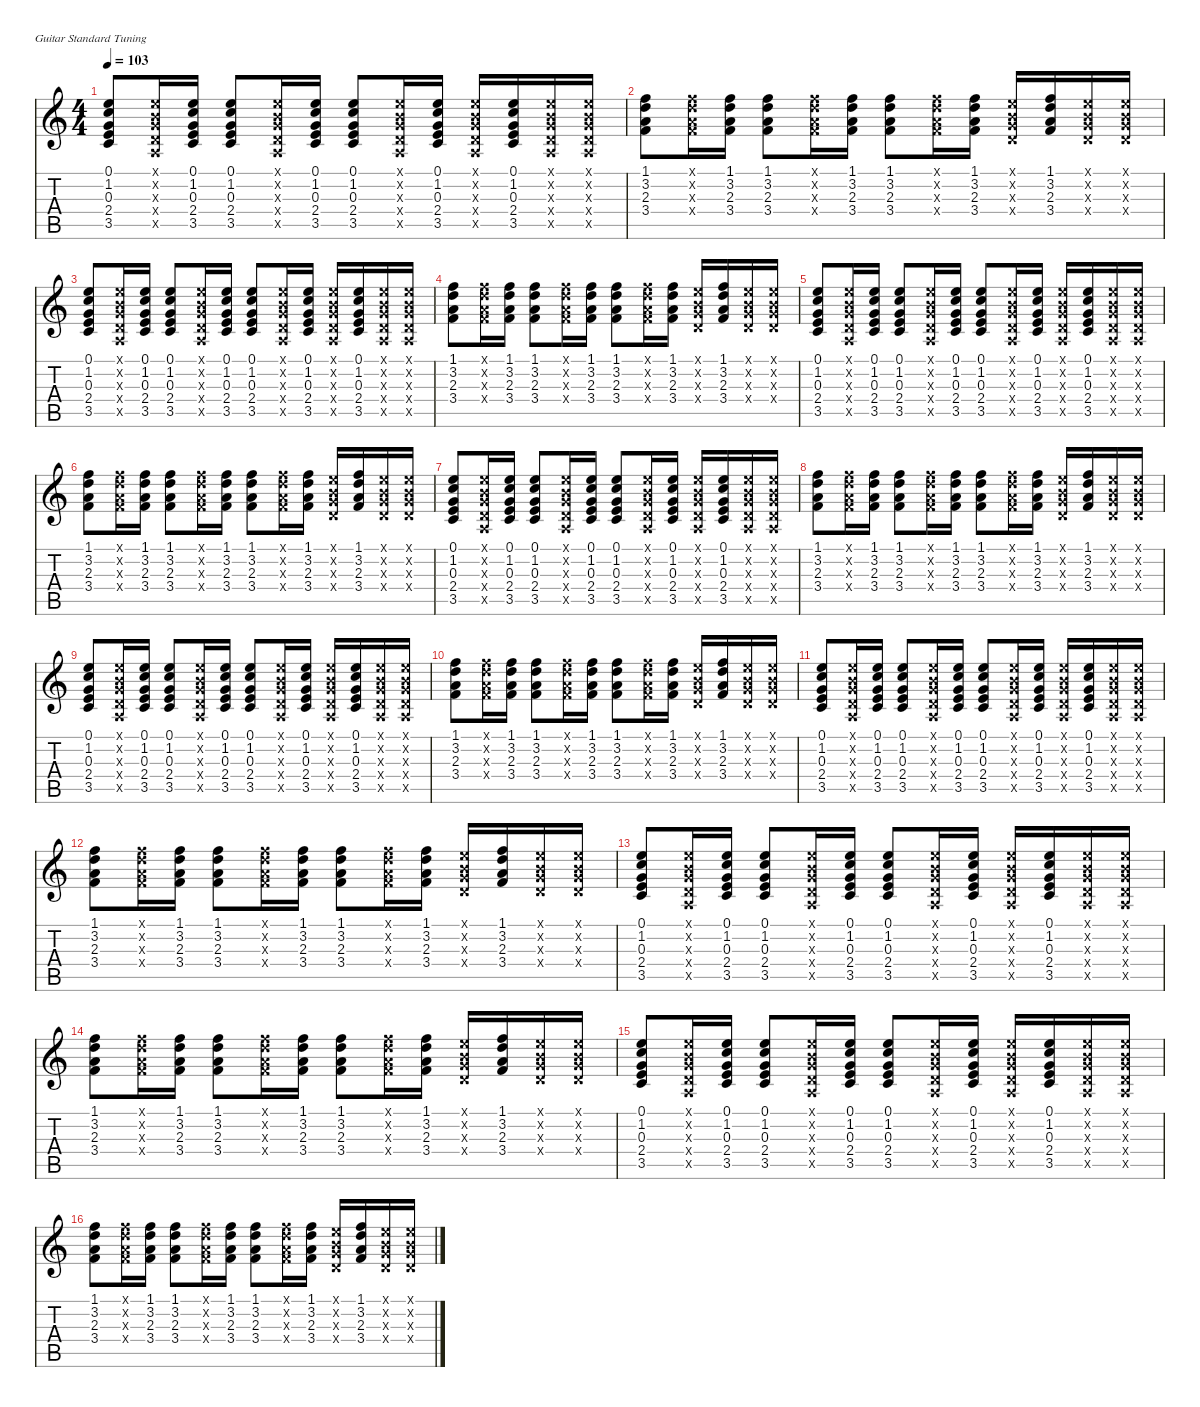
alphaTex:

\defaultSystemsLayout 4
\hideDynamics
\bracketExtendMode nobrackets
\singleTrackTrackNamePolicy hidden
\multiTrackTrackNamePolicy hidden
\otherSystemsTrackNameOrientation horizontal
\track ("Guitar 2" "s.guit.") {instrument acousticguitarsteel}
\staff {score tabs}
\tuning (E4 B3 G3 D3 A2 E2)
\ts (4 4)
\tempo 103
\clef g2
\ks c
(0.1 1.2 0.3 2.4 3.5).8{dy f beam Up} (0.1{x} 0.2{x} 0.3{x} 0.4{x} 0.5{x}).16{beam Up} (0.1 1.2 0.3 2.4 3.5).16{beam Up} (0.1 1.2 0.3 2.4 3.5).8{beam Up} (0.1{x} 0.2{x} 0.3{x} 0.4{x} 0.5{x}).16{beam Up} (0.1 1.2 0.3 2.4 3.5).16{beam Up} (0.1 1.2 0.3 2.4 3.5).8{beam Up} (0.1{x} 0.2{x} 0.3{x} 0.4{x} 0.5{x}).16{beam Up} (0.1 1.2 0.3 2.4 3.5).16{beam Up} (0.1{x} 0.2{x} 0.3{x} 0.4{x} 0.5{x}).16{beam Up} (0.1 1.2 0.3 2.4 3.5).16{beam Up} (0.1{x} 0.2{x} 0.3{x} 0.4{x} 0.5{x}).16{beam Up} (0.1{x} 0.2{x} 0.3{x} 0.4{x} 0.5{x}).16{beam Up} |
(1.1 3.2 2.3 3.4).8{beam Down} (1.1{x} 3.2{x} 2.3{x} 3.4{x}).16{beam Down} (1.1 3.2 2.3 3.4).16{beam Down} (1.1 3.2 2.3 3.4).8{beam Down} (1.1{x} 3.2{x} 2.3{x} 3.4{x}).16{beam Down} (1.1 3.2 2.3 3.4).16{beam Down} (1.1 3.2 2.3 3.4).8{beam Down} (1.1{x} 3.2{x} 2.3{x} 3.4{x}).16{beam Down} (1.1 3.2 2.3 3.4).16{beam Down} (0.1{x} 0.2{x} 0.3{x} 0.4{x}).16{beam Up} (1.1 3.2 2.3 3.4).16{beam Up} (0.1{x} 0.2{x} 0.3{x} 0.4{x}).16{beam Up} (0.1{x} 0.2{x} 0.3{x} 0.4{x}).16{beam Up} |
(0.1 1.2 0.3 2.4 3.5).8{beam Up} (0.1{x} 0.2{x} 0.3{x} 0.4{x} 0.5{x}).16{beam Up} (0.1 1.2 0.3 2.4 3.5).16{beam Up} (0.1 1.2 0.3 2.4 3.5).8{beam Up} (0.1{x} 0.2{x} 0.3{x} 0.4{x} 0.5{x}).16{beam Up} (0.1 1.2 0.3 2.4 3.5).16{beam Up} (0.1 1.2 0.3 2.4 3.5).8{beam Up} (0.1{x} 0.2{x} 0.3{x} 0.4{x} 0.5{x}).16{beam Up} (0.1 1.2 0.3 2.4 3.5).16{beam Up} (0.1{x} 0.2{x} 0.3{x} 0.4{x} 0.5{x}).16{beam Up} (0.1 1.2 0.3 2.4 3.5).16{beam Up} (0.1{x} 0.2{x} 0.3{x} 0.4{x} 0.5{x}).16{beam Up} (0.1{x} 0.2{x} 0.3{x} 0.4{x} 0.5{x}).16{beam Up} |
(1.1 3.2 2.3 3.4).8{beam Down} (1.1{x} 3.2{x} 2.3{x} 3.4{x}).16{beam Down} (1.1 3.2 2.3 3.4).16{beam Down} (1.1 3.2 2.3 3.4).8{beam Down} (1.1{x} 3.2{x} 2.3{x} 3.4{x}).16{beam Down} (1.1 3.2 2.3 3.4).16{beam Down} (1.1 3.2 2.3 3.4).8{beam Down} (1.1{x} 3.2{x} 2.3{x} 3.4{x}).16{beam Down} (1.1 3.2 2.3 3.4).16{beam Down} (0.1{x} 0.2{x} 0.3{x} 0.4{x}).16{beam Up} (1.1 3.2 2.3 3.4).16{beam Up} (0.1{x} 0.2{x} 0.3{x} 0.4{x}).16{beam Up} (0.1{x} 0.2{x} 0.3{x} 0.4{x}).16{beam Up} |
(0.1 1.2 0.3 2.4 3.5).8{beam Up} (0.1{x} 0.2{x} 0.3{x} 0.4{x} 0.5{x}).16{beam Up} (0.1 1.2 0.3 2.4 3.5).16{beam Up} (0.1 1.2 0.3 2.4 3.5).8{beam Up} (0.1{x} 0.2{x} 0.3{x} 0.4{x} 0.5{x}).16{beam Up} (0.1 1.2 0.3 2.4 3.5).16{beam Up} (0.1 1.2 0.3 2.4 3.5).8{beam Up} (0.1{x} 0.2{x} 0.3{x} 0.4{x} 0.5{x}).16{beam Up} (0.1 1.2 0.3 2.4 3.5).16{beam Up} (0.1{x} 0.2{x} 0.3{x} 0.4{x} 0.5{x}).16{beam Up} (0.1 1.2 0.3 2.4 3.5).16{beam Up} (0.1{x} 0.2{x} 0.3{x} 0.4{x} 0.5{x}).16{beam Up} (0.1{x} 0.2{x} 0.3{x} 0.4{x} 0.5{x}).16{beam Up} |
(1.1 3.2 2.3 3.4).8{beam Down} (1.1{x} 3.2{x} 2.3{x} 3.4{x}).16{beam Down} (1.1 3.2 2.3 3.4).16{beam Down} (1.1 3.2 2.3 3.4).8{beam Down} (1.1{x} 3.2{x} 2.3{x} 3.4{x}).16{beam Down} (1.1 3.2 2.3 3.4).16{beam Down} (1.1 3.2 2.3 3.4).8{beam Down} (1.1{x} 3.2{x} 2.3{x} 3.4{x}).16{beam Down} (1.1 3.2 2.3 3.4).16{beam Down} (0.1{x} 0.2{x} 0.3{x} 0.4{x}).16{beam Up} (1.1 3.2 2.3 3.4).16{beam Up} (0.1{x} 0.2{x} 0.3{x} 0.4{x}).16{beam Up} (0.1{x} 0.2{x} 0.3{x} 0.4{x}).16{beam Up} |
(0.1 1.2 0.3 2.4 3.5).8{beam Up} (0.1{x} 0.2{x} 0.3{x} 0.4{x} 0.5{x}).16{beam Up} (0.1 1.2 0.3 2.4 3.5).16{beam Up} (0.1 1.2 0.3 2.4 3.5).8{beam Up} (0.1{x} 0.2{x} 0.3{x} 0.4{x} 0.5{x}).16{beam Up} (0.1 1.2 0.3 2.4 3.5).16{beam Up} (0.1 1.2 0.3 2.4 3.5).8{beam Up} (0.1{x} 0.2{x} 0.3{x} 0.4{x} 0.5{x}).16{beam Up} (0.1 1.2 0.3 2.4 3.5).16{beam Up} (0.1{x} 0.2{x} 0.3{x} 0.4{x} 0.5{x}).16{beam Up} (0.1 1.2 0.3 2.4 3.5).16{beam Up} (0.1{x} 0.2{x} 0.3{x} 0.4{x} 0.5{x}).16{beam Up} (0.1{x} 0.2{x} 0.3{x} 0.4{x} 0.5{x}).16{beam Up} |
(1.1 3.2 2.3 3.4).8{beam Down} (1.1{x} 3.2{x} 2.3{x} 3.4{x}).16{beam Down} (1.1 3.2 2.3 3.4).16{beam Down} (1.1 3.2 2.3 3.4).8{beam Down} (1.1{x} 3.2{x} 2.3{x} 3.4{x}).16{beam Down} (1.1 3.2 2.3 3.4).16{beam Down} (1.1 3.2 2.3 3.4).8{beam Down} (1.1{x} 3.2{x} 2.3{x} 3.4{x}).16{beam Down} (1.1 3.2 2.3 3.4).16{beam Down} (0.1{x} 0.2{x} 0.3{x} 0.4{x}).16{beam Up} (1.1 3.2 2.3 3.4).16{beam Up} (0.1{x} 0.2{x} 0.3{x} 0.4{x}).16{beam Up} (0.1{x} 0.2{x} 0.3{x} 0.4{x}).16{beam Up} |
(0.1 1.2 0.3 2.4 3.5).8{beam Up} (0.1{x} 0.2{x} 0.3{x} 0.4{x} 0.5{x}).16{beam Up} (0.1 1.2 0.3 2.4 3.5).16{beam Up} (0.1 1.2 0.3 2.4 3.5).8{beam Up} (0.1{x} 0.2{x} 0.3{x} 0.4{x} 0.5{x}).16{beam Up} (0.1 1.2 0.3 2.4 3.5).16{beam Up} (0.1 1.2 0.3 2.4 3.5).8{beam Up} (0.1{x} 0.2{x} 0.3{x} 0.4{x} 0.5{x}).16{beam Up} (0.1 1.2 0.3 2.4 3.5).16{beam Up} (0.1{x} 0.2{x} 0.3{x} 0.4{x} 0.5{x}).16{beam Up} (0.1 1.2 0.3 2.4 3.5).16{beam Up} (0.1{x} 0.2{x} 0.3{x} 0.4{x} 0.5{x}).16{beam Up} (0.1{x} 0.2{x} 0.3{x} 0.4{x} 0.5{x}).16{beam Up} |
(1.1 3.2 2.3 3.4).8{beam Down} (1.1{x} 3.2{x} 2.3{x} 3.4{x}).16{beam Down} (1.1 3.2 2.3 3.4).16{beam Down} (1.1 3.2 2.3 3.4).8{beam Down} (1.1{x} 3.2{x} 2.3{x} 3.4{x}).16{beam Down} (1.1 3.2 2.3 3.4).16{beam Down} (1.1 3.2 2.3 3.4).8{beam Down} (1.1{x} 3.2{x} 2.3{x} 3.4{x}).16{beam Down} (1.1 3.2 2.3 3.4).16{beam Down} (0.1{x} 0.2{x} 0.3{x} 0.4{x}).16{beam Up} (1.1 3.2 2.3 3.4).16{beam Up} (0.1{x} 0.2{x} 0.3{x} 0.4{x}).16{beam Up} (0.1{x} 0.2{x} 0.3{x} 0.4{x}).16{beam Up} |
(0.1 1.2 0.3 2.4 3.5).8{beam Up} (0.1{x} 0.2{x} 0.3{x} 0.4{x} 0.5{x}).16{beam Up} (0.1 1.2 0.3 2.4 3.5).16{beam Up} (0.1 1.2 0.3 2.4 3.5).8{beam Up} (0.1{x} 0.2{x} 0.3{x} 0.4{x} 0.5{x}).16{beam Up} (0.1 1.2 0.3 2.4 3.5).16{beam Up} (0.1 1.2 0.3 2.4 3.5).8{beam Up} (0.1{x} 0.2{x} 0.3{x} 0.4{x} 0.5{x}).16{beam Up} (0.1 1.2 0.3 2.4 3.5).16{beam Up} (0.1{x} 0.2{x} 0.3{x} 0.4{x} 0.5{x}).16{beam Up} (0.1 1.2 0.3 2.4 3.5).16{beam Up} (0.1{x} 0.2{x} 0.3{x} 0.4{x} 0.5{x}).16{beam Up} (0.1{x} 0.2{x} 0.3{x} 0.4{x} 0.5{x}).16{beam Up} |
(1.1 3.2 2.3 3.4).8{beam Down} (1.1{x} 3.2{x} 2.3{x} 3.4{x}).16{beam Down} (1.1 3.2 2.3 3.4).16{beam Down} (1.1 3.2 2.3 3.4).8{beam Down} (1.1{x} 3.2{x} 2.3{x} 3.4{x}).16{beam Down} (1.1 3.2 2.3 3.4).16{beam Down} (1.1 3.2 2.3 3.4).8{beam Down} (1.1{x} 3.2{x} 2.3{x} 3.4{x}).16{beam Down} (1.1 3.2 2.3 3.4).16{beam Down} (0.1{x} 0.2{x} 0.3{x} 0.4{x}).16{beam Up} (1.1 3.2 2.3 3.4).16{beam Up} (0.1{x} 0.2{x} 0.3{x} 0.4{x}).16{beam Up} (0.1{x} 0.2{x} 0.3{x} 0.4{x}).16{beam Up} |
(0.1 1.2 0.3 2.4 3.5).8{beam Up} (0.1{x} 0.2{x} 0.3{x} 0.4{x} 0.5{x}).16{beam Up} (0.1 1.2 0.3 2.4 3.5).16{beam Up} (0.1 1.2 0.3 2.4 3.5).8{beam Up} (0.1{x} 0.2{x} 0.3{x} 0.4{x} 0.5{x}).16{beam Up} (0.1 1.2 0.3 2.4 3.5).16{beam Up} (0.1 1.2 0.3 2.4 3.5).8{beam Up} (0.1{x} 0.2{x} 0.3{x} 0.4{x} 0.5{x}).16{beam Up} (0.1 1.2 0.3 2.4 3.5).16{beam Up} (0.1{x} 0.2{x} 0.3{x} 0.4{x} 0.5{x}).16{beam Up} (0.1 1.2 0.3 2.4 3.5).16{beam Up} (0.1{x} 0.2{x} 0.3{x} 0.4{x} 0.5{x}).16{beam Up} (0.1{x} 0.2{x} 0.3{x} 0.4{x} 0.5{x}).16{beam Up} |
(1.1 3.2 2.3 3.4).8{beam Down} (1.1{x} 3.2{x} 2.3{x} 3.4{x}).16{beam Down} (1.1 3.2 2.3 3.4).16{beam Down} (1.1 3.2 2.3 3.4).8{beam Down} (1.1{x} 3.2{x} 2.3{x} 3.4{x}).16{beam Down} (1.1 3.2 2.3 3.4).16{beam Down} (1.1 3.2 2.3 3.4).8{beam Down} (1.1{x} 3.2{x} 2.3{x} 3.4{x}).16{beam Down} (1.1 3.2 2.3 3.4).16{beam Down} (0.1{x} 0.2{x} 0.3{x} 0.4{x}).16{beam Up} (1.1 3.2 2.3 3.4).16{beam Up} (0.1{x} 0.2{x} 0.3{x} 0.4{x}).16{beam Up} (0.1{x} 0.2{x} 0.3{x} 0.4{x}).16{beam Up} |
(0.1 1.2 0.3 2.4 3.5).8{beam Up} (0.1{x} 0.2{x} 0.3{x} 0.4{x} 0.5{x}).16{beam Up} (0.1 1.2 0.3 2.4 3.5).16{beam Up} (0.1 1.2 0.3 2.4 3.5).8{beam Up} (0.1{x} 0.2{x} 0.3{x} 0.4{x} 0.5{x}).16{beam Up} (0.1 1.2 0.3 2.4 3.5).16{beam Up} (0.1 1.2 0.3 2.4 3.5).8{beam Up} (0.1{x} 0.2{x} 0.3{x} 0.4{x} 0.5{x}).16{beam Up} (0.1 1.2 0.3 2.4 3.5).16{beam Up} (0.1{x} 0.2{x} 0.3{x} 0.4{x} 0.5{x}).16{beam Up} (0.1 1.2 0.3 2.4 3.5).16{beam Up} (0.1{x} 0.2{x} 0.3{x} 0.4{x} 0.5{x}).16{beam Up} (0.1{x} 0.2{x} 0.3{x} 0.4{x} 0.5{x}).16{beam Up} |
(1.1 3.2 2.3 3.4).8{beam Down} (1.1{x} 3.2{x} 2.3{x} 3.4{x}).16{beam Down} (1.1 3.2 2.3 3.4).16{beam Down} (1.1 3.2 2.3 3.4).8{beam Down} (1.1{x} 3.2{x} 2.3{x} 3.4{x}).16{beam Down} (1.1 3.2 2.3 3.4).16{beam Down} (1.1 3.2 2.3 3.4).8{beam Down} (1.1{x} 3.2{x} 2.3{x} 3.4{x}).16{beam Down} (1.1 3.2 2.3 3.4).16{beam Down} (0.1{x} 0.2{x} 0.3{x} 0.4{x}).16{beam Up} (1.1 3.2 2.3 3.4).16{beam Up} (0.1{x} 0.2{x} 0.3{x} 0.4{x}).16{beam Up} (0.1{x} 0.2{x} 0.3{x} 0.4{x}).16{beam Up}
